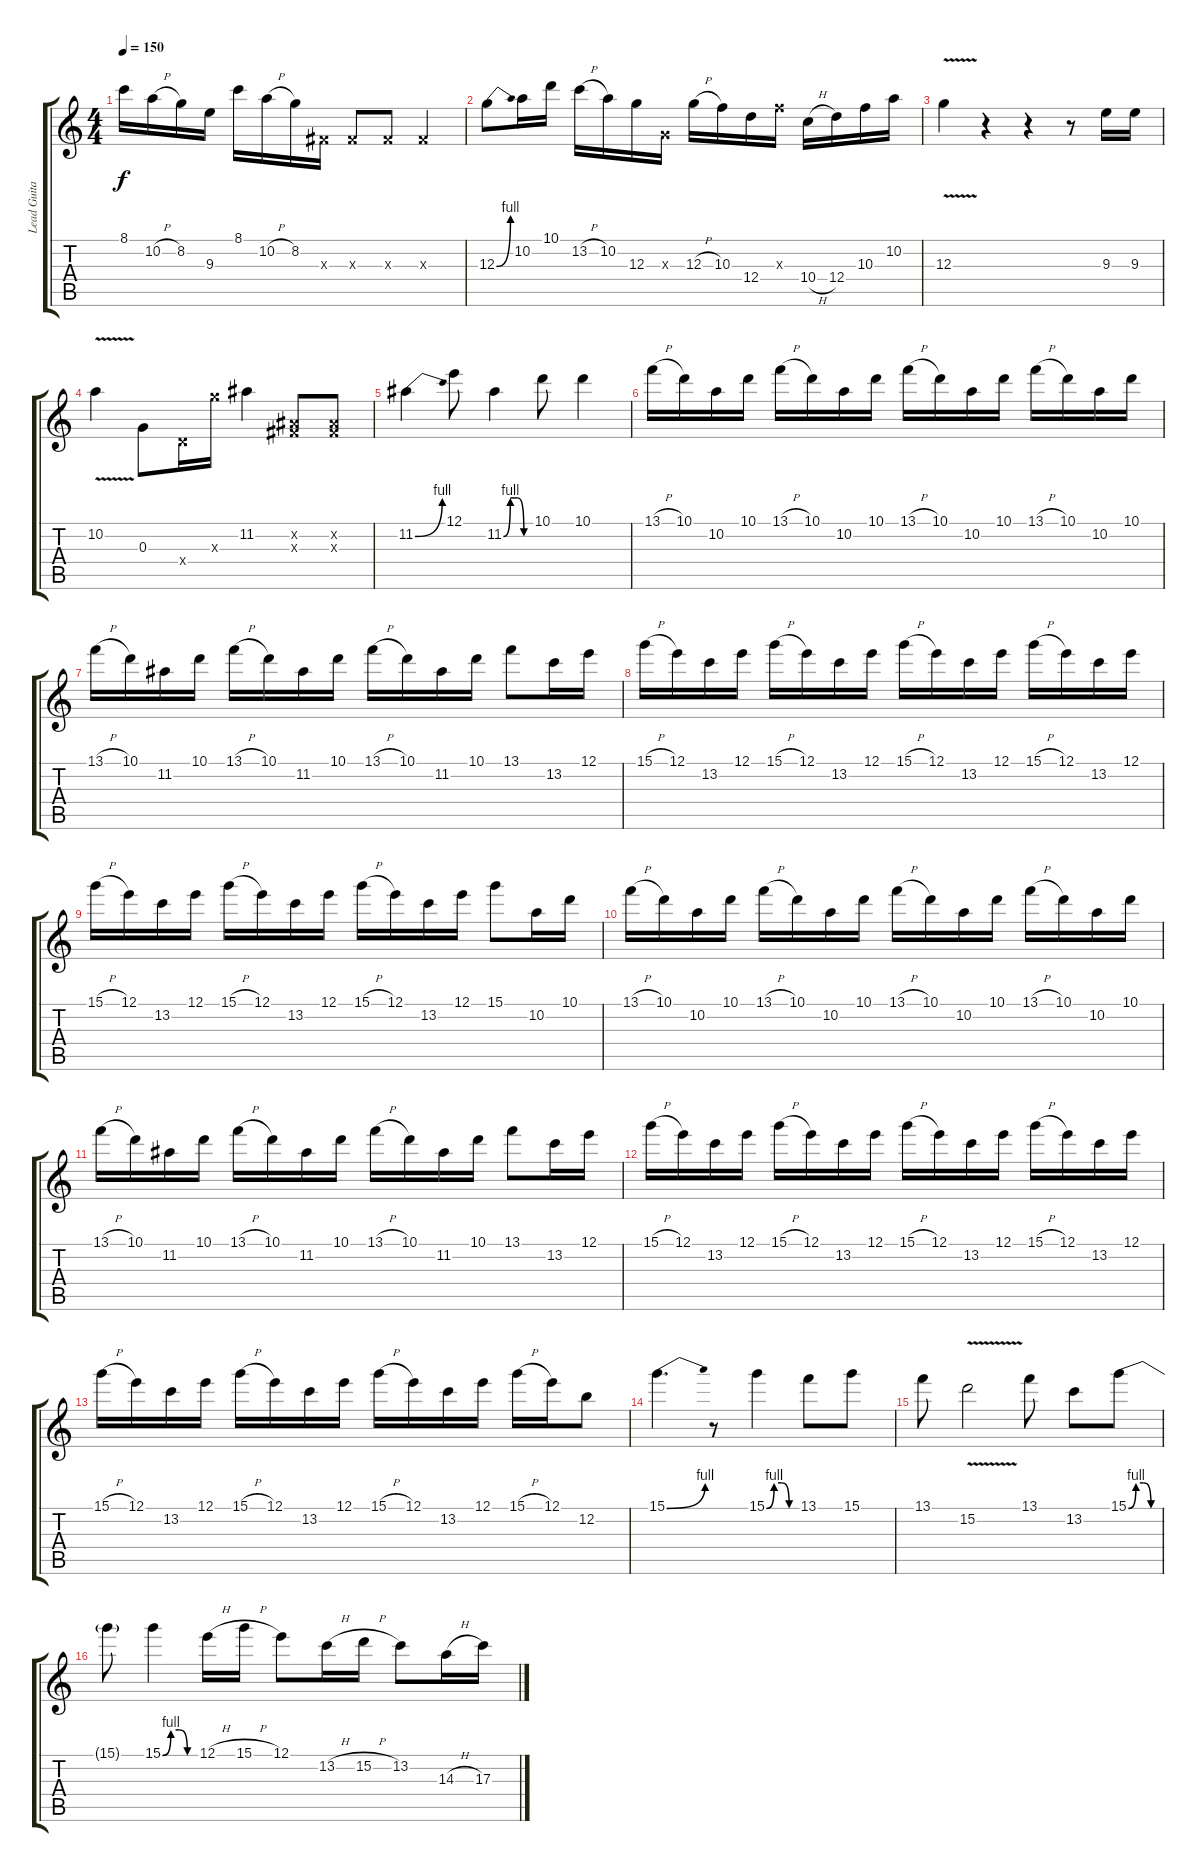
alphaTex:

\track ("Lead Guitar" "Lead Guita") {instrument electricguitarjazz}
\staff {score tabs}
\tuning (E4 B3 G3 D3 A2 E2) {hide}
\ts (4 4)
\tempo 150
\clef g2
\ks c
8.1.16{dy f} 10.2{h}.16 8.2.16 9.3.16 8.1.16 10.2{h}.16 8.2.16 -1.3{x}.16 -1.3{x}.8 -1.3{x}.8 -1.3{x}.4 |
12.3{be (bend 0 0 60 4)}.8 10.2.16 10.1.16 13.2{h}.16 10.2.16 12.3.16 0.3{x}.16 12.3{h}.16 10.3.16 12.4.16 10.3{x}.16 10.4{h}.16 12.4.16 10.3.16 10.2.16 |
12.3{v}.4 r.4 r.4 r.8 9.3.16 9.3.16 |
10.2{v}.4 0.3.8 0.4{x}.16 12.3{x}.16 11.2.4 (-1.2{x} -1.3{x}).8 (-1.2{x} -1.3{x}).8 |
11.2{be (bend 0 0 60 4)}.4 12.1.8 11.2{be (custom 0 0 15 4 30 4 45 0 60 0)}.4 10.1.8 10.1.4 |
13.1{h}.16 10.1.16 10.2.16 10.1.16 13.1{h}.16 10.1.16 10.2.16 10.1.16 13.1{h}.16 10.1.16 10.2.16 10.1.16 13.1{h}.16 10.1.16 10.2.16 10.1.16 |
13.1{h}.16 10.1.16 11.2.16 10.1.16 13.1{h}.16 10.1.16 11.2.16 10.1.16 13.1{h}.16 10.1.16 11.2.16 10.1.16 13.1.8 13.2.16 12.1.16 |
15.1{h}.16 12.1.16 13.2.16 12.1.16 15.1{h}.16 12.1.16 13.2.16 12.1.16 15.1{h}.16 12.1.16 13.2.16 12.1.16 15.1{h}.16 12.1.16 13.2.16 12.1.16 |
15.1{h}.16 12.1.16 13.2.16 12.1.16 15.1{h}.16 12.1.16 13.2.16 12.1.16 15.1{h}.16 12.1.16 13.2.16 12.1.16 15.1.8 10.2.16 10.1.16 |
13.1{h}.16 10.1.16 10.2.16 10.1.16 13.1{h}.16 10.1.16 10.2.16 10.1.16 13.1{h}.16 10.1.16 10.2.16 10.1.16 13.1{h}.16 10.1.16 10.2.16 10.1.16 |
13.1{h}.16 10.1.16 11.2.16 10.1.16 13.1{h}.16 10.1.16 11.2.16 10.1.16 13.1{h}.16 10.1.16 11.2.16 10.1.16 13.1.8 13.2.16 12.1.16 |
15.1{h}.16 12.1.16 13.2.16 12.1.16 15.1{h}.16 12.1.16 13.2.16 12.1.16 15.1{h}.16 12.1.16 13.2.16 12.1.16 15.1{h}.16 12.1.16 13.2.16 12.1.16 |
15.1{h}.16 12.1.16 13.2.16 12.1.16 15.1{h}.16 12.1.16 13.2.16 12.1.16 15.1{h}.16 12.1.16 13.2.16 12.1.16 15.1{h}.16 12.1.16 12.2.8 |
15.1{be (bend 0 0 60 4)}.4{d} r.8 15.1{be (custom 0 0 15 4 30 4 45 0 60 0)}.4 13.1.8 15.1.8 |
13.1.8 15.2{v}.2 13.1.8 13.2.8 15.1{be (custom 0 0 15 4 30 4 45 0 60 0)}.8 |
15.1{t}.8 15.1{be (custom 0 0 15 4 30 4 45 0 60 0)}.4 12.1{h}.16 15.1{h}.16 12.1.8 13.2{h}.16 15.2{h}.16 13.2.8 14.3{h}.16 17.3{h}.16
